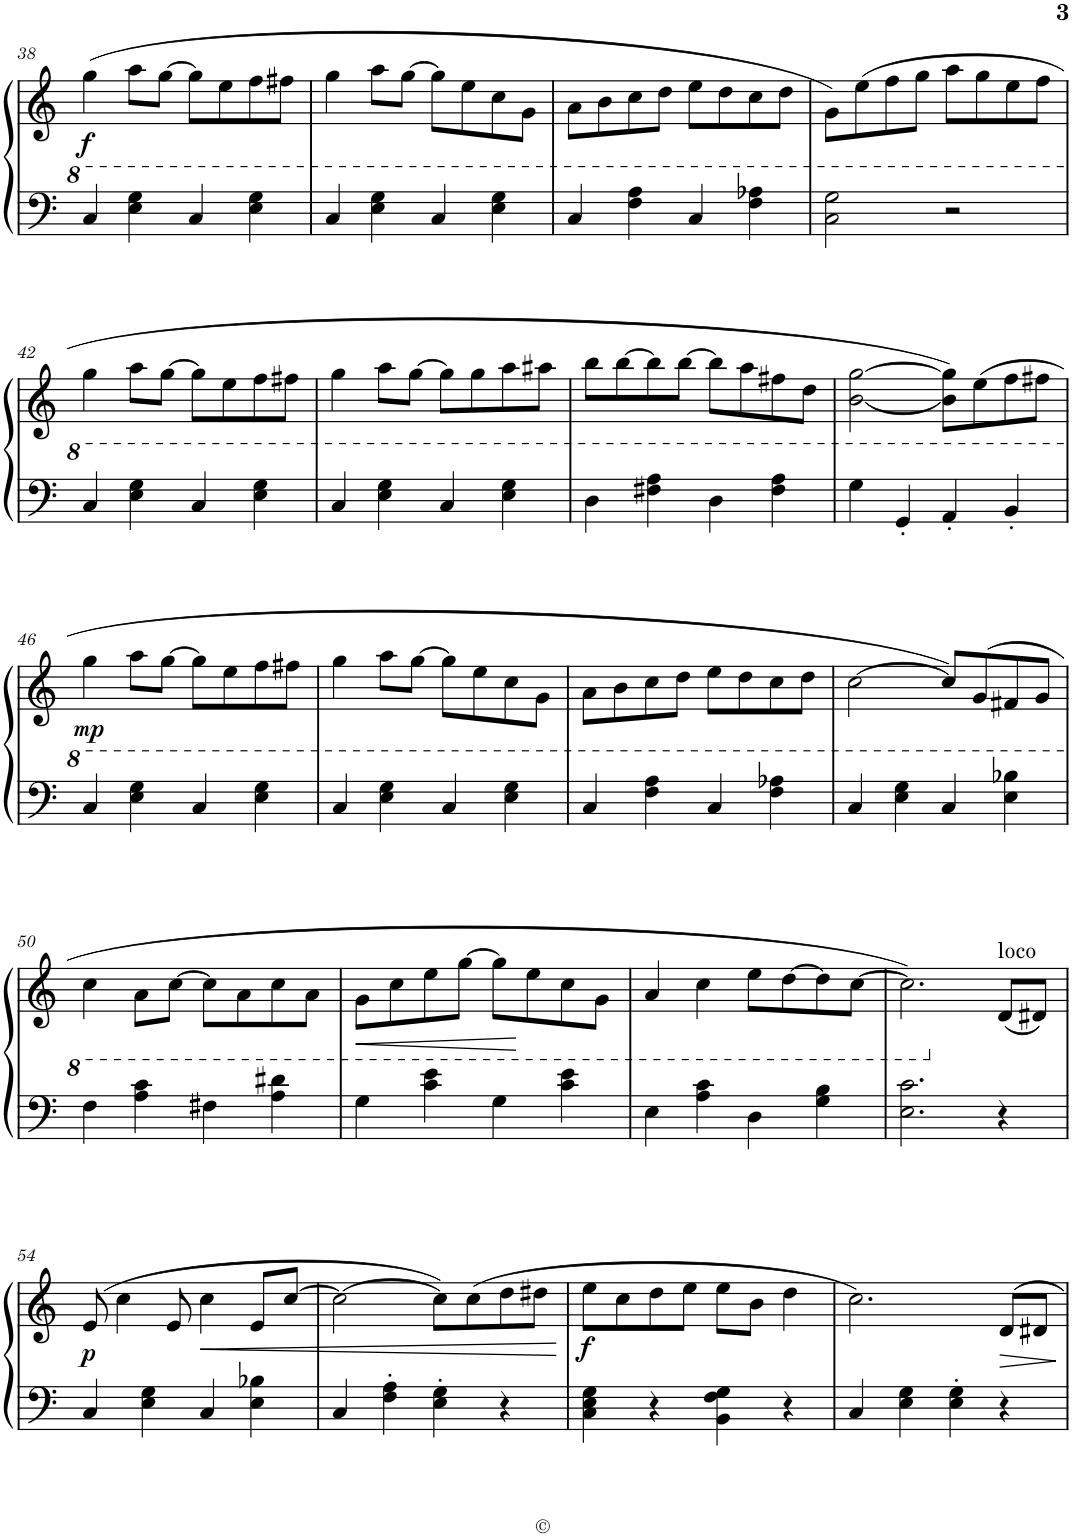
**kern	**kern	**dynam
*part1	*part1	*part1
*staff2	*staff1	*staff1/2
*I"Piano	*	*
!!LO:PB:g=z
*clefF4	*clefG2	*
*k[]	*k[]	*
*M4/4	*M4/4	*
=38	=38	=38
!	!	!LO:DY:b
4C/	(>4ggg\	f
4E\ 4G\	8aaa\L	.
.	[8ggg\J	.
4C/	8ggg\L]	.
.	8eee\	.
4E\ 4G\	8fff\	.
.	8fff#X\J	.
=39	=39	=39
4C/	4ggg\	.
4E\ 4G\	8aaa\L	.
.	[8ggg\J	.
4C/	8ggg\L]	.
.	8eee\	.
4E\ 4G\	8ccc\	.
.	8gg\J	.
=40	=40	=40
4C/	8aa\L	.
.	8bb\	.
4F\ 4A\	8ccc\	.
.	8ddd\J	.
4C/	8eee\L	.
.	8ddd\	.
4F\ 4A-X\	8ccc\	.
.	8ddd\J	.
=41	=41	=41
2C\ 2G\	8gg\L)	.
.	(>8eee\	.
.	8fff\	.
.	8ggg\J	.
2r	8aaa\L	.
.	8ggg\	.
.	8eee\	.
.	8fff\J	.
!!LO:LB:g=z
=42	=42	=42
4C/	4ggg\	.
4E\ 4G\	8aaa\L	.
.	[8ggg\J	.
4C/	8ggg\L]	.
.	8eee\	.
4E\ 4G\	8fff\	.
.	8fff#X\J	.
=43	=43	=43
4C/	4ggg\	.
4E\ 4G\	8aaa\L	.
.	[8ggg\J	.
4C/	8ggg\L]	.
.	8ggg\	.
4E\ 4G\	8aaa\	.
.	8aaa#X\J	.
=44	=44	=44
4D\	8bbb\L	.
.	[8bbb\	.
4F#X\ 4A\	8bbb\]	.
.	[8bbb\J	.
4D\	8bbb\L]	.
.	8aaa\	.
4F#\ 4A\	8fff#X\	.
.	8ddd\J	.
=45	=45	=45
4G\	[2bb\ [2ggg\	.
4GG'/	.	.
4AA'/	8bb\] 8ggg\]L)	.
.	(>8eee\	.
4BB'/	8fff\	.
.	8fff#X\J	.
!!LO:LB:g=z
=46	=46	=46
!	!	!LO:DY:b
4C/	4ggg\	mp
4E\ 4G\	8aaa\L	.
.	[8ggg\J	.
4C/	8ggg\L]	.
.	8eee\	.
4E\ 4G\	8fff\	.
.	8fff#X\J	.
=47	=47	=47
4C/	4ggg\	.
4E\ 4G\	8aaa\L	.
.	[8ggg\J	.
4C/	8ggg\L]	.
.	8eee\	.
4E\ 4G\	8ccc\	.
.	8gg\J	.
=48	=48	=48
4C/	8aa\L	.
.	8bb\	.
4F\ 4A\	8ccc\	.
.	8ddd\J	.
4C/	8eee\L	.
.	8ddd\	.
4F\ 4A-X\	8ccc\	.
.	8ddd\J	.
=49	=49	=49
4C/	[2ccc\	.
4E\ 4G\	.	.
4C/	8ccc/L])	.
.	(>8gg/	.
4E\ 4B-X\	8ff#X/	.
.	8gg/J	.
!!LO:LB:g=z
=50	=50	=50
4F\	4ccc\	.
4A\ 4c\	8aa\L	.
.	[8ccc\J	.
4F#X\	8ccc\L]	.
.	8aa\	.
4A\ 4d#X\	8ccc\	.
.	8aa\J	.
=51	=51	=51
!	!	!LO:HP:b
4G\	8gg\L	<
.	8ccc\	.
4c\ 4e\	8eee\	.
.	[8ggg\J	.
4G\	8ggg\L]	.
.	8eee\	[
4c\ 4e\	8ccc\	.
.	8gg\J	.
=52	=52	=52
4E\	4aa/	.
4A\ 4c\	4ccc\	.
4D\	8eee\L	.
.	[8ddd\	.
4G\ 4B\	8ddd\]	.
.	[8ccc\J	.
=53	=53	=53
2.E\ 2.c\	2.ccc\])	.
!	!LO:TX:a:t=loco	!
4r	(<8d/L	.
.	8d#X/J)	.
!!LO:LB:g=z
=54	=54	=54
!	!	!LO:DY:b
4C/	(8e/	p
.	4cc\	.
4E\ 4G\	.	.
.	8e/	.
!	!	!LO:HP:b
4C/	4cc\	<
4E\ 4B-X\	8e/L	.
.	[8cc/J	.
=55	=55	=55
4C/	2cc\_	.
4F\' 4A\'	.	.
4E\' 4G\'	8cc\L])	.
.	(>8cc\	.
4r	8dd\	.
.	8dd#X\J	.
.	.	[
=56	=56	=56
!	!	!LO:DY:b
4C\ 4E\ 4G\	8ee\L	f
.	8cc\	.
4r	8dd\	.
.	8ee\J	.
4BB\ 4F\ 4G\	8ee\L	.
.	8b\J	.
4r	4dd\	.
=57	=57	=57
4C/	2.cc\)	.
4E\ 4G\	.	.
4E\' 4G\'	.	.
!	!	!LO:HP:b
4r	8d/L	>
.	8d#X/J	.
.	.	]
=	=	=
*-	*-	*-
